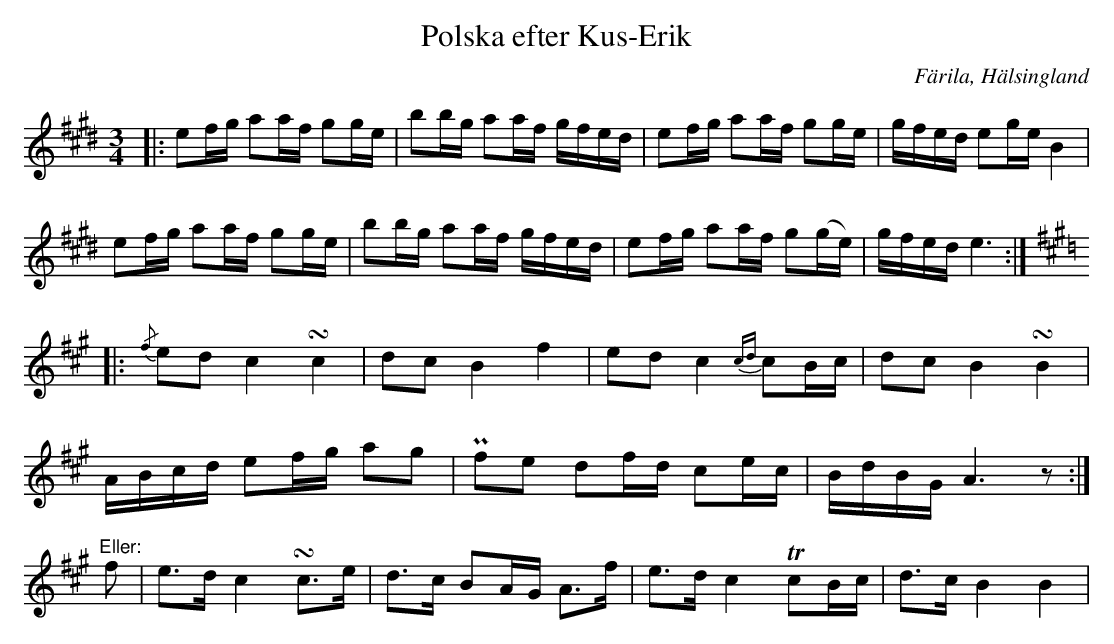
X:1
T: Polska efter Kus-Erik
O: Färila, Hälsingland
M: 3/4
L: 1/16
K: E
|: e2fg a2af g2ge | b2bg a2af gfed | e2fg a2af g2ge | gfed e2ge B4 |
   e2fg a2af g2ge | b2bg a2af gfed | e2fg a2af g2(ge) | gfed e6 :|
K: A
             |: {/f}e2d2 c4   !turn!c4    | d2c2  B4   f4    | e2d2  c4 {cd}c2Bc  | d2c2  B4 !turn!B4 |
                ABcd     e2fg a2g2        | Pf2e2 d2fd c2ec  | BdBG  A6 z2    :|
"^Eller:" f2 |  e2>d2    c4   !turn!c2>e2 | d2>c2 B2AG A2>f2 | e2>d2 c4 Tc2Bc  | d2>c2 B4 B4       |
